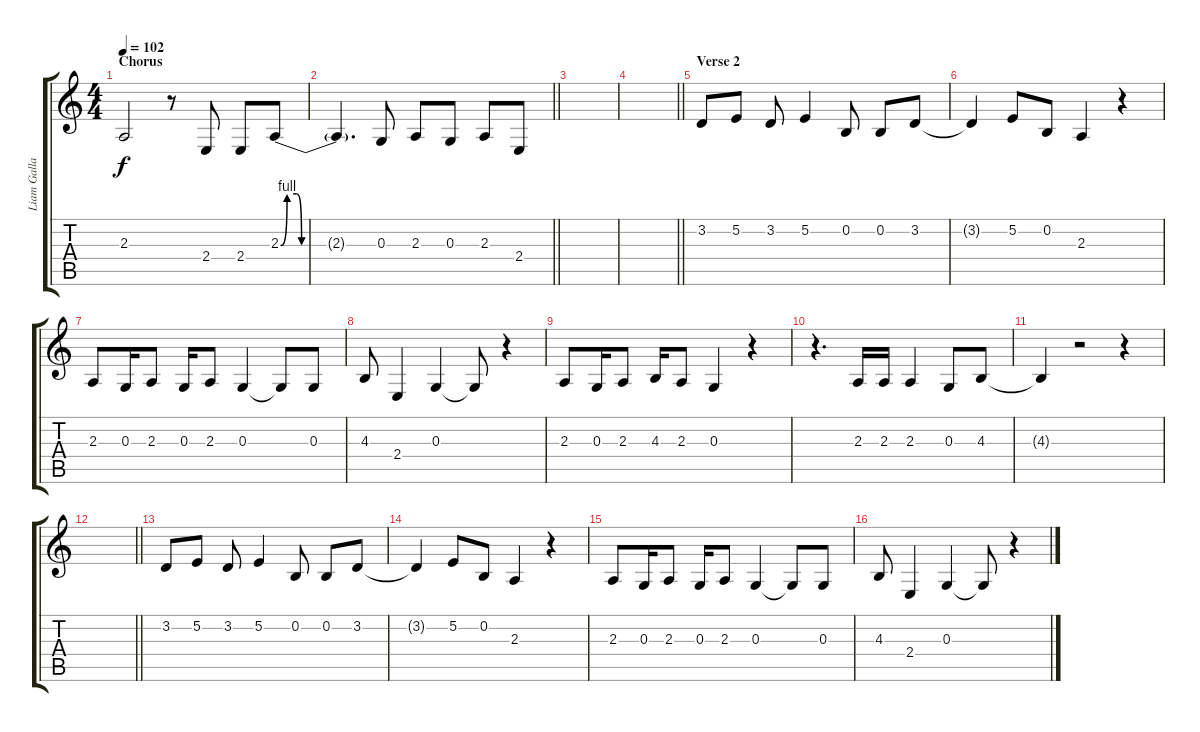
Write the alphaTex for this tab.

\track ("Liam Gallagher" "Liam Galla") {instrument tenorsax}
\staff {score tabs}
\tuning (E4 B3 G3 D3 A2 E2) {hide}
\ts (4 4)
\section ("" "Chorus")
\tempo 102
\clef g2
\ks c
2.3{t}.2{dy f} r.8 2.4.8 2.4.8 2.3{be (custom 0 0 4 4 10 4 13 0 19 0 30 0 60 0)}.8 |
\barLineRight lightlight
2.3{t}.4{d} 0.3.8 2.3.8 0.3.8 2.3.8 2.4.8 |
|
\barLineRight lightlight
|
\section ("" "Verse 2")
3.2.8 5.2.8 3.2.8 5.2.4 0.2.8 0.2.8 3.2.8 |
3.2{t}.4 5.2.8 0.2.8 2.3.4 r.4 |
2.3.8 0.3.16 2.3.8 0.3.16 2.3.8 0.3.4 0.3{t}.8 0.3.8 |
4.3.8 2.4.4 0.3.4 0.3{t}.8 r.4 |
2.3.8 0.3.16 2.3.8 4.3.16 2.3.8 0.3.4 r.4 |
r.4{d} 2.3.16 2.3.16 2.3.4 0.3.8 4.3.8 |
4.3{t}.4 r.2 r.4 |
\barLineRight lightlight
|
3.2.8 5.2.8 3.2.8 5.2.4 0.2.8 0.2.8 3.2.8 |
3.2{t}.4 5.2.8 0.2.8 2.3.4 r.4 |
2.3.8 0.3.16 2.3.8 0.3.16 2.3.8 0.3.4 0.3{t}.8 0.3.8 |
4.3.8 2.4.4 0.3.4 0.3{t}.8 r.4
